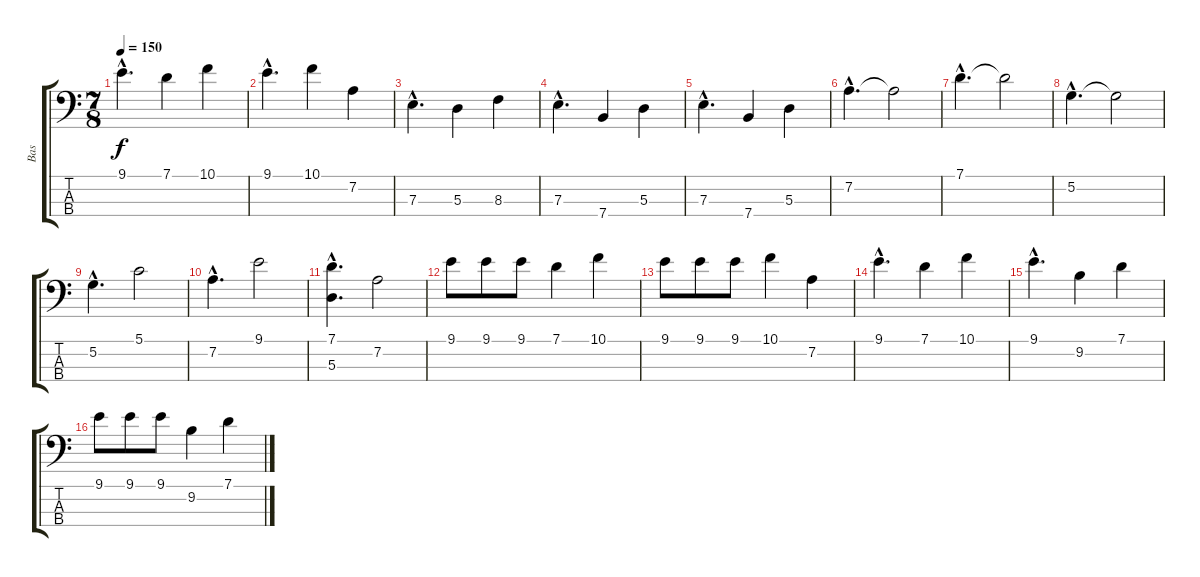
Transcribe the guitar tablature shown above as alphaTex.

\track ("Bas" "Bas") {instrument electricbasspick}
\staff {score tabs}
\tuning (G2 D2 A1 E1) {hide}
\ts (7 8)
\tempo 150
\clef f4
\ks c
9.1{hac}.4{d dy f} 7.1.4 10.1.4 |
9.1{hac}.4{d} 10.1.4 7.2.4 |
7.3{hac}.4{d} 5.3.4 8.3.4 |
7.3{hac}.4{d} 7.4.4 5.3.4 |
7.3{hac}.4{d} 7.4.4 5.3.4 |
7.2{hac}.4{d} 7.2{t}.2 |
7.1{hac}.4{d} 7.1{t}.2 |
5.2{hac}.4{d} 5.2{t}.2 |
5.2{hac}.4{d} 5.1.2 |
7.2{hac}.4{d} 9.1.2 |
(7.1{hac} 5.3{hac}).4{d} 7.2.2 |
9.1.8 9.1.8 9.1.8 7.1.4 10.1.4 |
9.1.8 9.1.8 9.1.8 10.1.4 7.2.4 |
9.1{hac}.4{d} 7.1.4 10.1.4 |
9.1{hac}.4{d} 9.2.4 7.1.4 |
9.1.8 9.1.8 9.1.8 9.2.4 7.1.4
